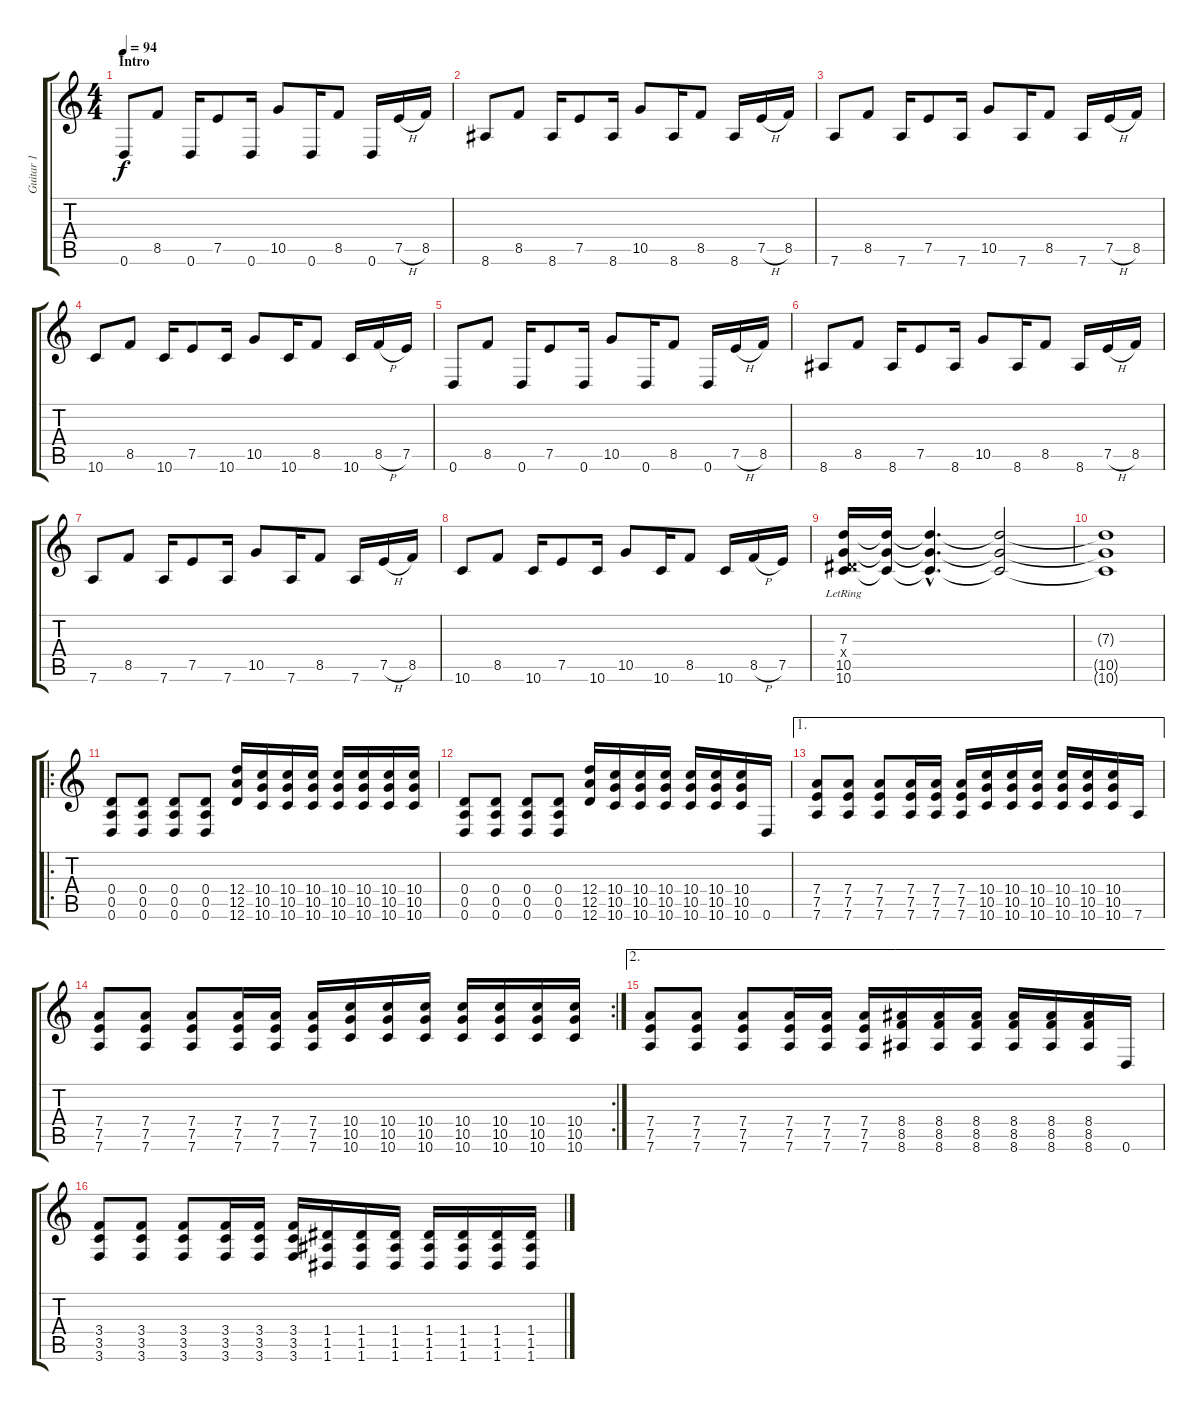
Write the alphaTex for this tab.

\track ("Guitar 1" "Guitar 1") {instrument distortionguitar}
\staff {score tabs}
\tuning (E4 B3 G3 D3 A2 D2) {hide}
\ts (4 4)
\section ("" "Intro")
\tempo 94
\clef g2
\ks c
0.6.8{dy f instrument distortionguitar} 8.5.8 0.6.16 7.5.8 0.6.16 10.5.8 0.6.16 8.5.8 0.6.16 7.5{h}.16 8.5.16 |
8.6.8 8.5.8 8.6.16 7.5.8 8.6.16 10.5.8 8.6.16 8.5.8 8.6.16 7.5{h}.16 8.5.16 |
7.6.8 8.5.8 7.6.16 7.5.8 7.6.16 10.5.8 7.6.16 8.5.8 7.6.16 7.5{h}.16 8.5.16 |
10.6.8 8.5.8 10.6.16 7.5.8 10.6.16 10.5.8 10.6.16 8.5.8 10.6.16 8.5{h}.16 7.5.16 |
0.6.8 8.5.8 0.6.16 7.5.8 0.6.16 10.5.8 0.6.16 8.5.8 0.6.16 7.5{h}.16 8.5.16 |
8.6.8 8.5.8 8.6.16 7.5.8 8.6.16 10.5.8 8.6.16 8.5.8 8.6.16 7.5{h}.16 8.5.16 |
7.6.8 8.5.8 7.6.16 7.5.8 7.6.16 10.5.8 7.6.16 8.5.8 7.6.16 7.5{h}.16 8.5.16 |
10.6.8 8.5.8 10.6.16 7.5.8 10.6.16 10.5.8 10.6.16 8.5.8 10.6.16 8.5{h}.16 7.5.16 |
(7.3{lr} 1.4{x} 10.5{lr} 10.6{lr}).16{volume 13} (7.3{t} 10.5{t} 10.6{t}).16{volume 5} (7.3{hac t} 10.5{hac t} 10.6{hac t}).4{d} (7.3{t} 10.5{t} 10.6{t}).2 |
(7.3{t} 10.5{t} 10.6{t}).1 |
\ro
(0.4 0.5 0.6).8{volume 16} (0.4 0.5 0.6).8 (0.4 0.5 0.6).8 (0.4 0.5 0.6).8 (12.4 12.5 12.6).16 (10.4 10.5 10.6).16 (10.4 10.5 10.6).16 (10.4 10.5 10.6).16 (10.4 10.5 10.6).16 (10.4 10.5 10.6).16 (10.4 10.5 10.6).16 (10.4 10.5 10.6).16 |
(0.4 0.5 0.6).8 (0.4 0.5 0.6).8 (0.4 0.5 0.6).8 (0.4 0.5 0.6).8 (12.4 12.5 12.6).16 (10.4 10.5 10.6).16 (10.4 10.5 10.6).16 (10.4 10.5 10.6).16 (10.4 10.5 10.6).16 (10.4 10.5 10.6).16 (10.4 10.5 10.6).16 0.6.16 |
\ae 1
(7.4 7.5 7.6).8 (7.4 7.5 7.6).8 (7.4 7.5 7.6).8 (7.4 7.5 7.6).16 (7.4 7.5 7.6).16 (7.4 7.5 7.6).16 (10.4 10.5 10.6).16 (10.4 10.5 10.6).16 (10.4 10.5 10.6).16 (10.4 10.5 10.6).16 (10.4 10.5 10.6).16 (10.4 10.5 10.6).16 7.6.16 |
\rc 2
(7.4 7.5 7.6).8 (7.4 7.5 7.6).8 (7.4 7.5 7.6).8 (7.4 7.5 7.6).16 (7.4 7.5 7.6).16 (7.4 7.5 7.6).16 (10.4 10.5 10.6).16 (10.4 10.5 10.6).16 (10.4 10.5 10.6).16 (10.4 10.5 10.6).16 (10.4 10.5 10.6).16 (10.4 10.5 10.6).16 (10.4 10.5 10.6).16 |
\ae 2
(7.4 7.5 7.6).8 (7.4 7.5 7.6).8 (7.4 7.5 7.6).8 (7.4 7.5 7.6).16 (7.4 7.5 7.6).16 (7.4 7.5 7.6).16 (8.4 8.5 8.6).16 (8.4 8.5 8.6).16 (8.4 8.5 8.6).16 (8.4 8.5 8.6).16 (8.4 8.5 8.6).16 (8.4 8.5 8.6).16 0.6.16 |
(3.4 3.5 3.6).8 (3.4 3.5 3.6).8 (3.4 3.5 3.6).8 (3.4 3.5 3.6).16 (3.4 3.5 3.6).16 (3.4 3.5 3.6).16 (1.4 1.5 1.6).16 (1.4 1.5 1.6).16 (1.4 1.5 1.6).16 (1.4 1.5 1.6).16 (1.4 1.5 1.6).16 (1.4 1.5 1.6).16 (1.4 1.5 1.6).16
